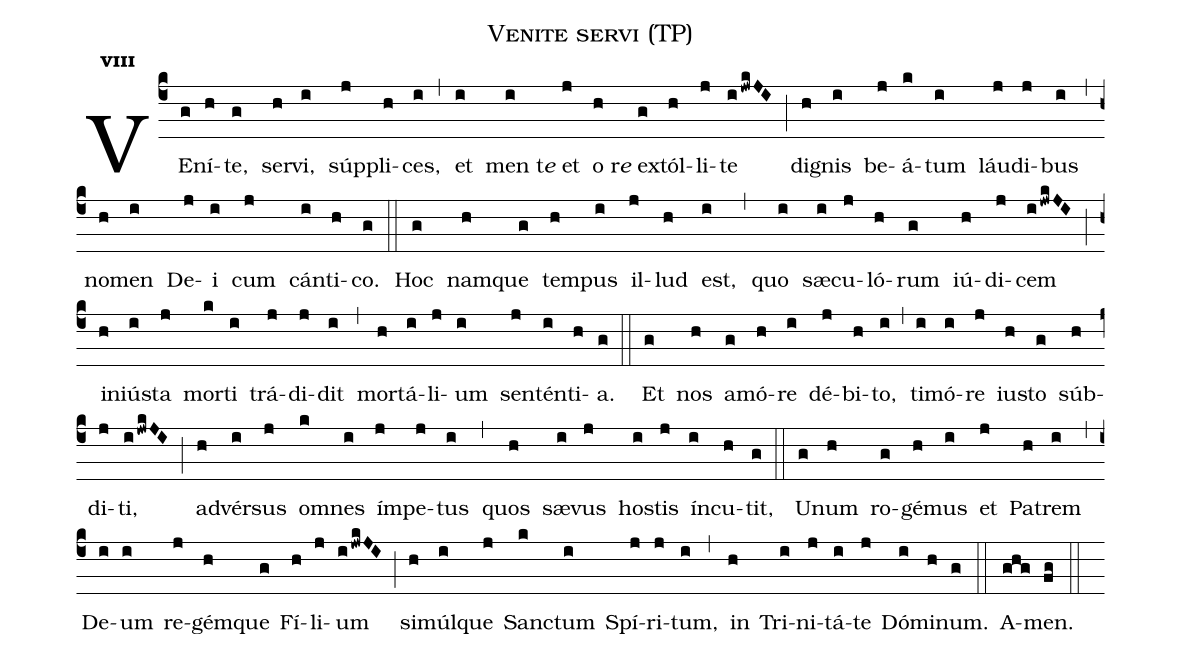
name:Venite servi (TP);
office-part:Hymnus;
mode:8;
%%
initial-style: 1;
name: Venite servi TP;
book: Liber Hymnaris, p. 86;
occasion: Dominicis Tempore Paschali Usque ad Ascensionem Domini;
office-part: Ad Sextam H;
user-notes: ;
commentary: ;
annotation: 8;
centering-scheme: english;
fontsize: 12;
font: OFLSortsMillGoudy;
height: 11;
width: 4.5;
%%
(c4)VE(g)ní(h)te,(g) ser(h)vi,(i) súp(j)pli(h)ces,(i) (,)
et(i) men(i)t<i>e</i>() et(j) o(h)r<i>e</i>() ex(g)tól(h)li(j)te(ijwkJI) (;)
di(h)gnis(i) be(j)á(k)tum(i) láu(j)di(j)bus(i) (,)
no(h)men(i) De(j)i(i) cum(j) cán(i)ti(h)co.(g) (::)
Hoc(g) nam(h)que(g) tem(h)pus(i) il(j)lud(h) est,(i) (,)
quo(i) sæ(i)cu(j)ló(h)rum(g) iú(h)di(j)cem(ijwkJI) (;)
in(h)iú(i)sta(j) mor(k)ti(i) trá(j)di(j)dit(i) (,)
mor(h)tá(i)li(j)um(i) sen(j)tén(i)ti(h)a.(g) (::)
Et(g) nos(h) a(g)mó(h)re(i) dé(j)bi(h)to,(i) (,)
ti(i)mó(i)re(j) iu(h)sto(g) súb(h)di(j)ti,(ijwkJI) (;)
ad(h)vér(i)sus(j) om(k)nes(i) ím(j)pe(j)tus(i) (,)
quos(h) sæ(i)vus(j) ho(i)stis(j) ín(i)cu(h)tit,(g) (::)
U(g)num(h) ro(g)gé(h)mus(i) et(j) Pa(h)trem(i) (,)
De(i)um(i) re(j)gém(h)que(g) Fí(h)li(j)um(ijwkJI) (;)
si(h)múl(i)que(j) San(k)ctum(i) Spí(j)ri(j)tum,(i) (,)
in(h) Tri(i)ni(j)tá(i)te(j) Dó(i)mi(h)num.(g) (::) A(ghg)men.(fg) (::)
